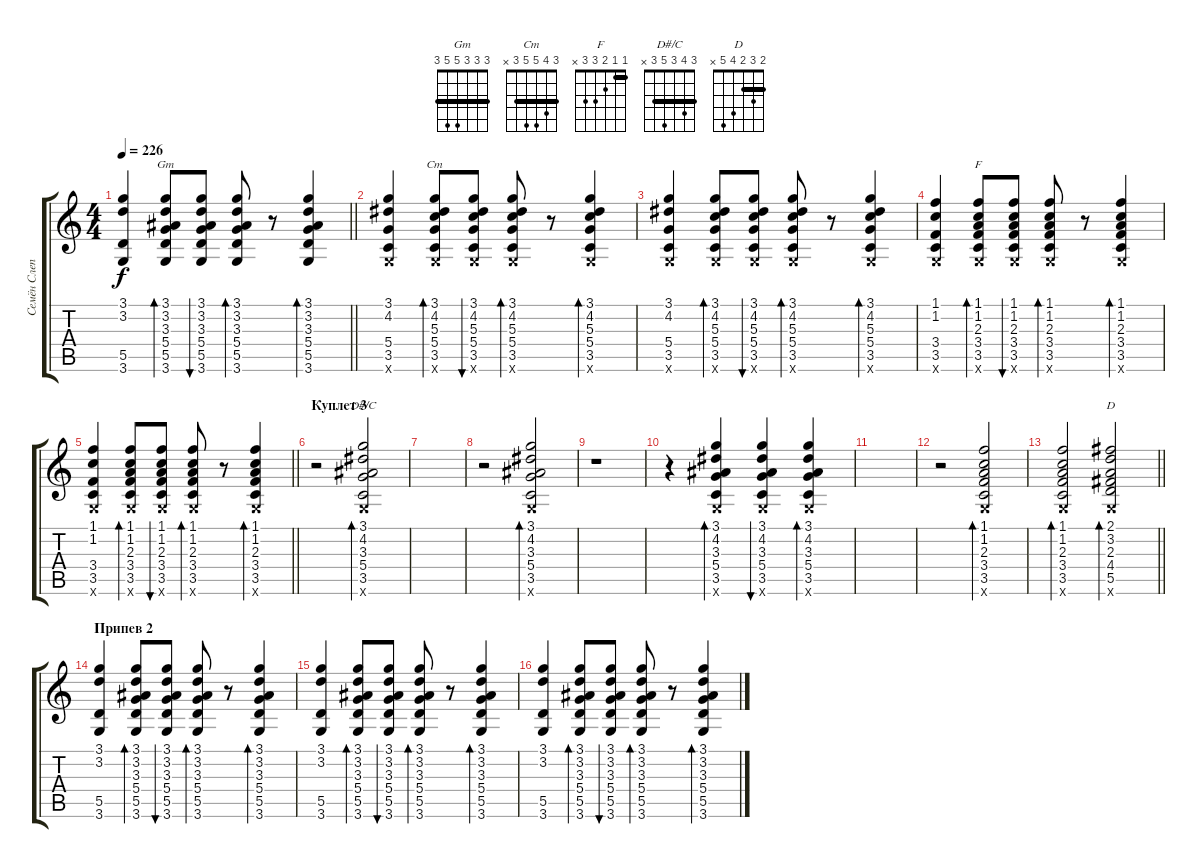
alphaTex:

\track ("Семён Слепаков" "Семён Слеп") {instrument acousticguitarsteel}
\staff {score tabs}
\tuning (E4 B3 G3 D3 A2 E2) {hide}
\chord ("Gm" 3 3 3 5 5 3) {barre 3}
\chord ("Cm" 3 4 5 5 3 x) {barre 3}
\chord ("F" 1 1 2 3 3 x) {barre 1}
\chord ("D#/C" 3 4 3 5 3 x) {barre 3}
\chord ("D" 2 3 2 4 5 x) {barre 2}
\ts (4 4)
\tempo 226
\clef g2
\barLineRight lightlight
\ks c
(3.1 3.2 5.5 3.6).4{dy f} (3.1 3.2 3.3 5.4 5.5 3.6).8{bd 60 ch "Gm"} (3.1 3.2 3.3 5.4 5.5 3.6).8{bu 60} (3.1 3.2 3.3 5.4 5.5 3.6).8{bd 60} r.8 (3.1 3.2 3.3 5.4 5.5 3.6).4{bd 60} |
(3.1 4.2 5.4 3.5 3.6{x}).4 (3.1 4.2 5.3 5.4 3.5 3.6{x}).8{bd 60 ch "Cm"} (3.1 4.2 5.3 5.4 3.5 3.6{x}).8{bu 60} (3.1 4.2 5.3 5.4 3.5 3.6{x}).8{bd 60} r.8 (3.1 4.2 5.3 5.4 3.5 3.6{x}).4{bd 60} |
(3.1 4.2 5.4 3.5 3.6{x}).4 (3.1 4.2 5.3 5.4 3.5 3.6{x}).8{bd 60} (3.1 4.2 5.3 5.4 3.5 3.6{x}).8{bu 60} (3.1 4.2 5.3 5.4 3.5 3.6{x}).8{bd 60} r.8 (3.1 4.2 5.3 5.4 3.5 3.6{x}).4{bd 60} |
(1.1 1.2 3.4 3.5 3.6{x}).4 (1.1 1.2 2.3 3.4 3.5 3.6{x}).8{bd 60 ch "F"} (1.1 1.2 2.3 3.4 3.5 3.6{x}).8{bu 60} (1.1 1.2 2.3 3.4 3.5 3.6{x}).8{bd 60} r.8 (1.1 1.2 2.3 3.4 3.5 3.6{x}).4{bd 60} |
\barLineRight lightlight
(1.1 1.2 3.4 3.5 3.6{x}).4 (1.1 1.2 2.3 3.4 3.5 3.6{x}).8{bd 60} (1.1 1.2 2.3 3.4 3.5 3.6{x}).8{bu 60} (1.1 1.2 2.3 3.4 3.5 3.6{x}).8{bd 60} r.8 (1.1 1.2 2.3 3.4 3.5 3.6{x}).4{bd 60} |
\section ("" "Куплет 3")
r.2 (3.1 4.2 3.3 5.4 3.5 3.6{x}).2{bd 240 ch "D#/C"} |
|
r.2 (3.1 4.2 3.3 5.4 3.5 3.6{x}).2{bd 240} |
r.1 |
r.4 (3.1 4.2 3.3 5.4 3.5 3.6{x}).4{bd 60} (3.1 4.2 3.3 5.4 3.5 3.6{x}).4{bu 60} (3.1 4.2 3.3 5.4 3.5 3.6{x}).4{bd 60} |
|
r.2 (1.1 1.2 2.3 3.4 3.5 3.6{x}).2{bd 60} |
\barLineRight lightlight
(1.1 1.2 2.3 3.4 3.5 3.6{x}).2{bd 60} (2.1 3.2 2.3 4.4 5.5 3.6{x}).2{bd 240 ch "D"} |
\section ("" "Припев 2")
(3.1 3.2 5.5 3.6).4 (3.1 3.2 3.3 5.4 5.5 3.6).8{bd 60} (3.1 3.2 3.3 5.4 5.5 3.6).8{bu 60} (3.1 3.2 3.3 5.4 5.5 3.6).8{bd 60} r.8 (3.1 3.2 3.3 5.4 5.5 3.6).4{bd 60} |
(3.1 3.2 5.5 3.6).4 (3.1 3.2 3.3 5.4 5.5 3.6).8{bd 60} (3.1 3.2 3.3 5.4 5.5 3.6).8{bu 60} (3.1 3.2 3.3 5.4 5.5 3.6).8{bd 60} r.8 (3.1 3.2 3.3 5.4 5.5 3.6).4{bd 60} |
(3.1 3.2 5.5 3.6).4 (3.1 3.2 3.3 5.4 5.5 3.6).8{bd 60} (3.1 3.2 3.3 5.4 5.5 3.6).8{bu 60} (3.1 3.2 3.3 5.4 5.5 3.6).8{bd 60} r.8 (3.1 3.2 3.3 5.4 5.5 3.6).4{bd 60}
